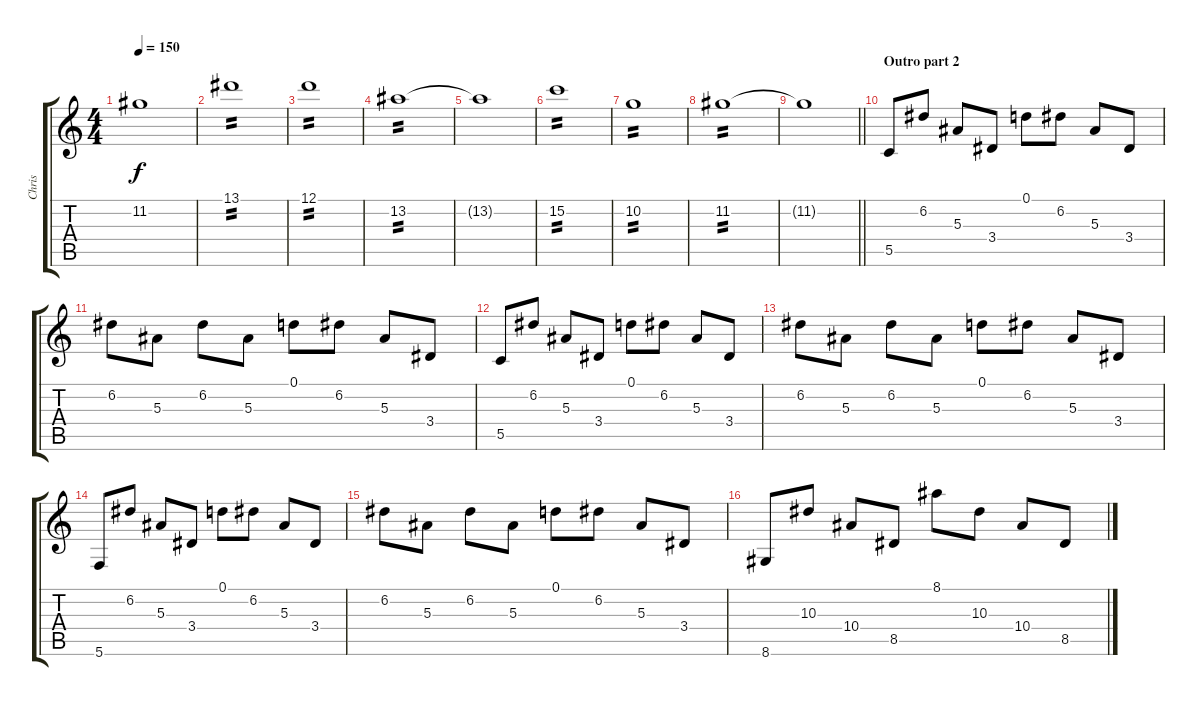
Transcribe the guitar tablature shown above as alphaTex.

\track ("Chris" "Chris") {instrument overdrivenguitar}
\staff {score tabs}
\tuning (D4 A3 F3 C3 G2 C2) {hide}
\ts (4 4)
\tempo 150
\clef g2
\ks c
11.2{t}.1{dy f} |
13.1.1{tp 2} |
12.1.1{tp 2} |
13.2.1{tp 2} |
13.2{t}.1 |
15.2.1{tp 2} |
10.2.1{tp 2} |
11.2.1{tp 2} |
\barLineRight lightlight
11.2{t}.1 |
\section ("" "Outro part 2")
5.5.8 6.2.8 5.3.8 3.4.8 0.1.8 6.2.8 5.3.8 3.4.8 |
6.2.8 5.3.8 6.2.8 5.3.8 0.1.8 6.2.8 5.3.8 3.4.8 |
5.5.8 6.2.8 5.3.8 3.4.8 0.1.8 6.2.8 5.3.8 3.4.8 |
6.2.8 5.3.8 6.2.8 5.3.8 0.1.8 6.2.8 5.3.8 3.4.8 |
5.6.8 6.2.8 5.3.8 3.4.8 0.1.8 6.2.8 5.3.8 3.4.8 |
6.2.8 5.3.8 6.2.8 5.3.8 0.1.8 6.2.8 5.3.8 3.4.8 |
8.6.8 10.3.8 10.4.8 8.5.8 8.1.8 10.3.8 10.4.8 8.5.8
